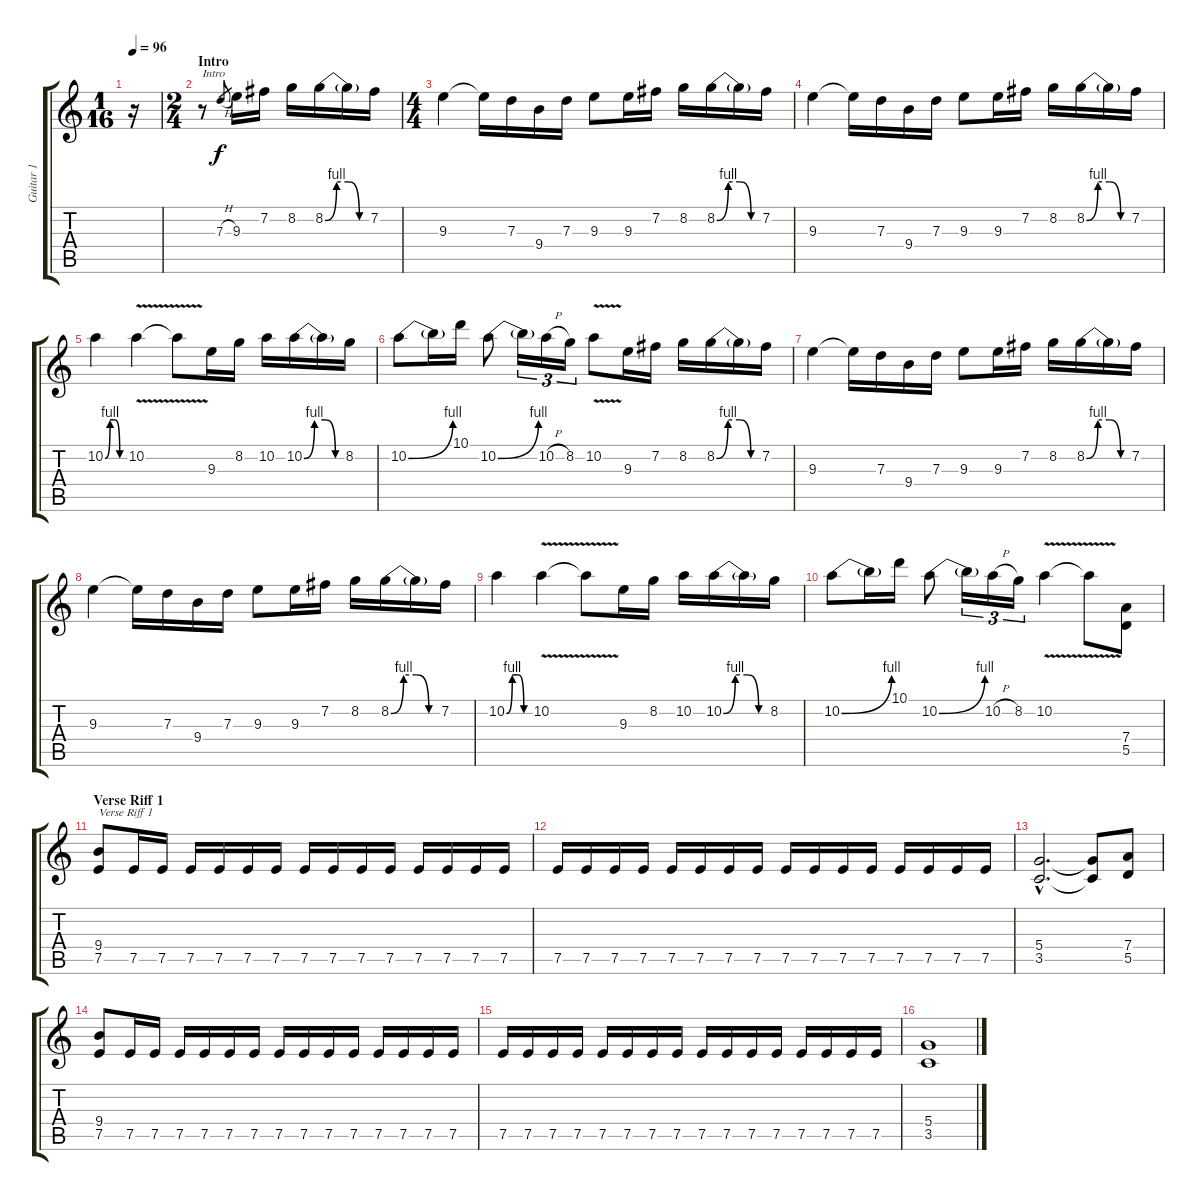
\track ("Guitar 1" "Guitar 1") {instrument distortionguitar}
\staff {score tabs}
\tuning (E4 B3 G3 D3 A2 E2) {hide}
\ts (1 16)
\tempo 96
\clef g2
\ks c
r.16{dy f instrument distortionguitar} |
\ts (2 4)
\section ("" "Intro")
r.8{txt "Intro"} 7.3{h}.8{gr} 9.3.16 7.2.16 8.2.16 8.2{be (custom 0 0 15 4 30 4 45 0 60 0)}.16 8.2{t}.16 7.2.16 |
\ts (4 4)
9.3.4 9.3{t}.16 7.3.16 9.4.16 7.3.16 9.3.8 9.3.16 7.2.16 8.2.16 8.2{be (custom 0 0 15 4 30 4 45 0 60 0)}.16 8.2{t}.16 7.2.16 |
9.3.4 9.3{t}.16 7.3.16 9.4.16 7.3.16 9.3.8 9.3.16 7.2.16 8.2.16 8.2{be (custom 0 0 15 4 30 4 45 0 60 0)}.16 8.2{t}.16 7.2.16 |
10.2{be (custom 0 0 15 4 30 4 45 0 60 0)}.4 10.2{v}.4 10.2{t}.8 9.3.16 8.2.16 10.2.16 10.2{be (custom 0 0 15 4 30 4 45 0 60 0)}.16 10.2{t}.16 8.2.16 |
10.2{be (bend 0 0 60 4)}.8 10.2{t}.16 10.1.16 10.2{be (bend 0 0 60 4)}.8 10.2{t}.16{tu (3 2)} 10.2{h}.16{tu (3 2)} 8.2.16{tu (3 2)} 10.2{v}.8 9.3.16 7.2.16 8.2.16 8.2{be (custom 0 0 15 4 30 4 45 0 60 0)}.16 8.2{t}.16 7.2.16 |
9.3.4 9.3{t}.16 7.3.16 9.4.16 7.3.16 9.3.8 9.3.16 7.2.16 8.2.16 8.2{be (custom 0 0 15 4 30 4 45 0 60 0)}.16 8.2{t}.16 7.2.16 |
9.3.4 9.3{t}.16 7.3.16 9.4.16 7.3.16 9.3.8 9.3.16 7.2.16 8.2.16 8.2{be (custom 0 0 15 4 30 4 45 0 60 0)}.16 8.2{t}.16 7.2.16 |
10.2{be (custom 0 0 15 4 30 4 45 0 60 0)}.4 10.2{v}.4 10.2{t}.8 9.3.16 8.2.16 10.2.16 10.2{be (custom 0 0 15 4 30 4 45 0 60 0)}.16 10.2{t}.16 8.2.16 |
10.2{be (bend 0 0 60 4)}.8 10.2{t}.16 10.1.16 10.2{be (bend 0 0 60 4)}.8 10.2{t}.16{tu (3 2)} 10.2{h}.16{tu (3 2)} 8.2.16{tu (3 2)} 10.2{v}.4 10.2{t}.8 (7.4 5.5).8 |
\section ("" "Verse Riff 1")
(9.4 7.5).8{txt "Verse Riff 1"} 7.5.16 7.5.16 7.5.16 7.5.16 7.5.16 7.5.16 7.5.16 7.5.16 7.5.16 7.5.16 7.5.16 7.5.16 7.5.16 7.5.16 |
7.5.16 7.5.16 7.5.16 7.5.16 7.5.16 7.5.16 7.5.16 7.5.16 7.5.16 7.5.16 7.5.16 7.5.16 7.5.16 7.5.16 7.5.16 7.5.16 |
(5.4{hac} 3.5{hac}).2{d} (5.4{t} 3.5{t}).8 (7.4 5.5).8 |
(9.4 7.5).8 7.5.16 7.5.16 7.5.16 7.5.16 7.5.16 7.5.16 7.5.16 7.5.16 7.5.16 7.5.16 7.5.16 7.5.16 7.5.16 7.5.16 |
7.5.16 7.5.16 7.5.16 7.5.16 7.5.16 7.5.16 7.5.16 7.5.16 7.5.16 7.5.16 7.5.16 7.5.16 7.5.16 7.5.16 7.5.16 7.5.16 |
(5.4 3.5).1
